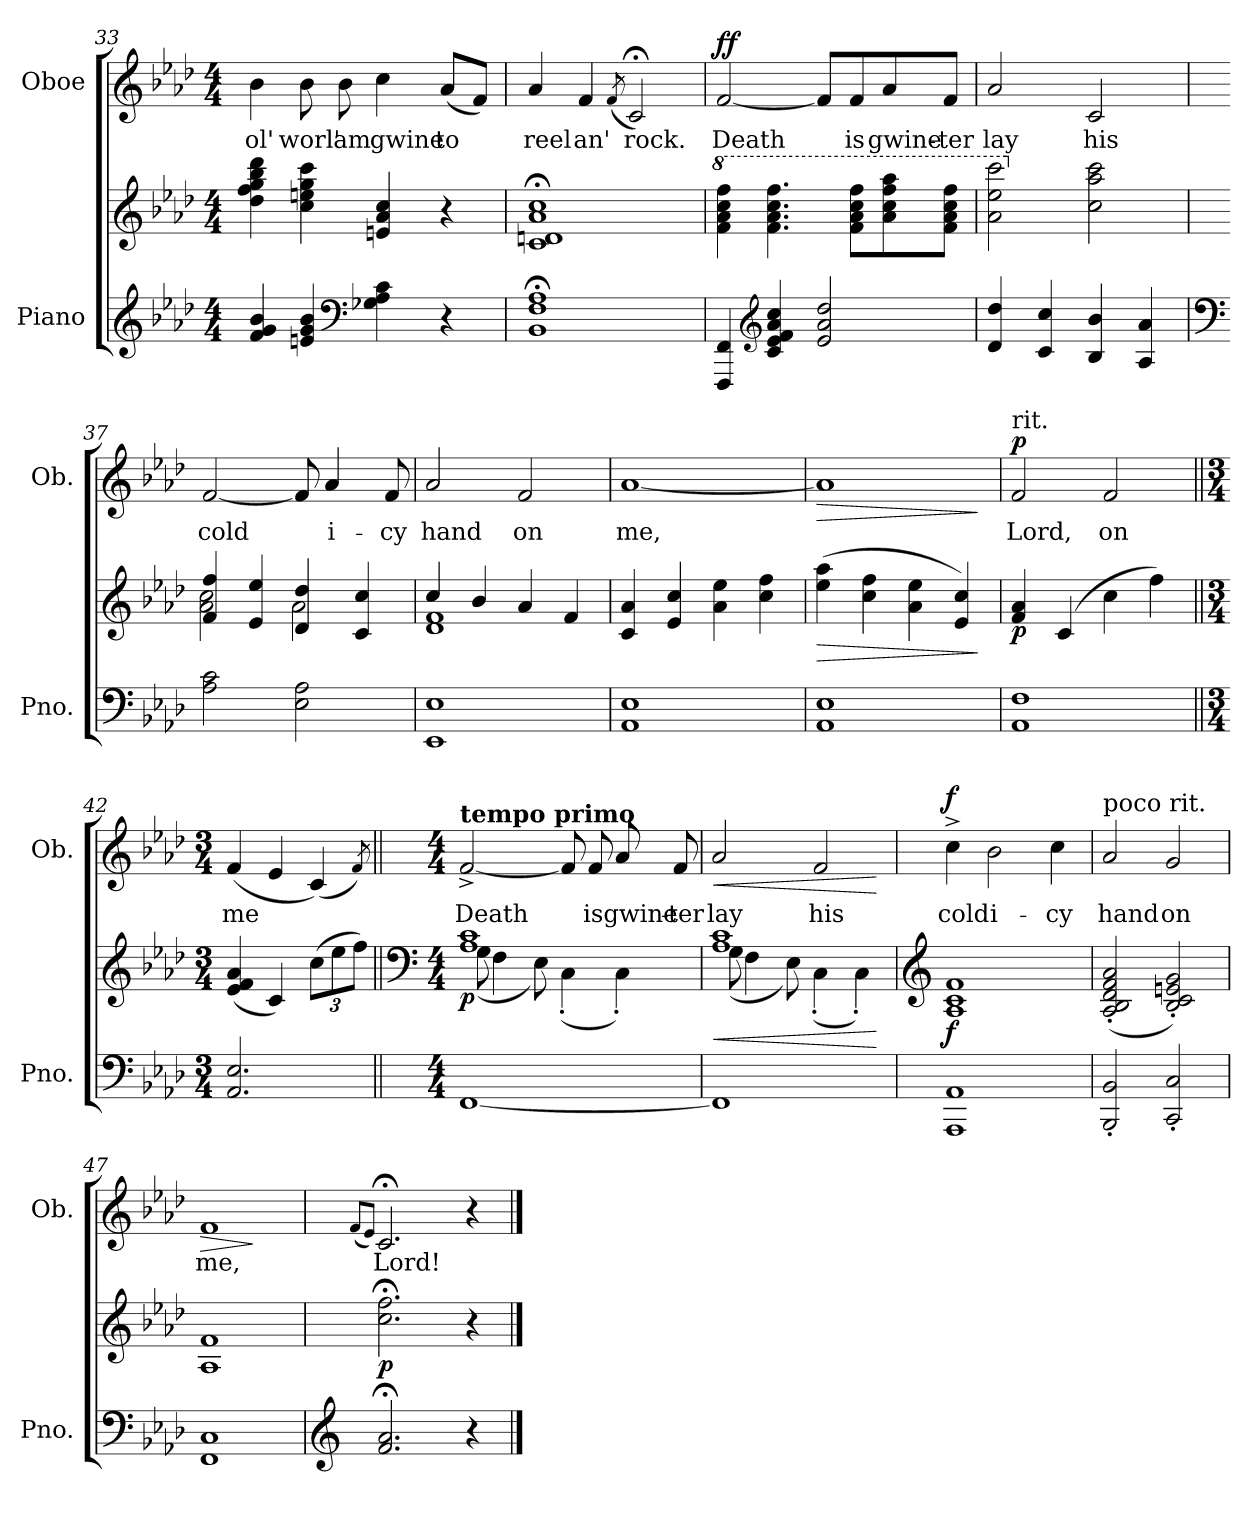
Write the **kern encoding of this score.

**kern	**kern	**dynam	**kern	**text	**dynam
*part2	*part2	*part2	*part1	*part1	*part1
*staff3	*staff2	*staff2/3	*staff1	*staff1	*staff1
*I"Piano	*	*	*I"Oboe	*	*
*I'Pno.	*	*	*I'Ob.	*	*
*clefG2	*clefG2	*	*clefG2	*	*
*k[b-e-a-d-]	*k[b-e-a-d-]	*	*k[b-e-a-d-]	*	*
*M4/4	*M4/4	*	*M4/4	*	*
=33	=33	=33	=33	=33	=33
!	!	!	!	!LO:LY:b	!
4f/ 4g/ 4b-/	4dd-\ 4ff\ 4gg\ 4bb-\ 4ddd-\	.	4b-\	ol'	.
!	!	!	!	!LO:LY:b	!
4en/ 4g/ 4b-/	4cc\ 4een\ 4gg\ 4ccc\	.	8b-\	worl'	.
!	!	!	!	!LO:LY:b	!
.	.	.	8b-\	am	.
*clefF4	*	*	*	*	*
!	!	!	!	!LO:LY:b	!
4G-X\ 4A-\ 4c\	4en/ 4a-/ 4cc/	.	4cc\	gwine	.
!	!	!	!	!LO:LY:b	!
4r	4r	.	(8a-/L	to	.
.	.	.	8f/J)	.	.
=34	=34	=34	=34	=34	=34
!	!	!	!	!LO:LY:b	!
1BB-;< 1F;< 1A-;<	1c;< 1dn;< 1a-;< 1cc;<	.	4a-/	reel	.
!	!	!	!	!LO:LY:b	!
.	.	.	4f/	an'	.
.	.	.	(8qf/	.	.
!	!	!	!	!LO:LY:b	!
.	.	.	2c;</)	rock.	.
!!LO:LB:g=z
=35	=35	=35	=35	=35	=35
*	*8va	*	*	*	*
!	!	!	!	!LO:LY:b	!LO:DY:a
4FFF/ 4FF/	4ff\ 4aa-\ 4ccc\ 4fff\	.	[2f/	Death	ff
*clefG2	*	*	*	*	*
4c/ 4e-/ 4f/ 4a-/ 4cc/	4.ff\ 4.aa-\ 4.ccc\ 4.fff\	.	.	.	.
2e-/ 2a-/ 2dd-/	.	.	8f/L]	.	.
!	!	!	!	!LO:LY:b	!
.	8ff\ 8aa-\ 8ccc\ 8fff\L	.	8f/	is	.
!	!	!	!	!LO:LY:b	!
.	8aa-\ 8ccc\ 8fff\ 8aaa-\	.	8a-/	gwine-	.
!	!	!	!	!LO:LY:b	!
.	8ff\ 8aa-\ 8ccc\ 8fff\J	.	8f/J	-ter	.
=36	=36	=36	=36	=36	=36
!	!	!	!	!LO:LY:b	!
4d-/ 4dd-/	2aa-\ 2eee-\ 2cccc\	.	2a-/	lay	.
4c/ 4cc/	.	.	.	.	.
*	*X8va	*	*	*	*
!	!	!	!	!LO:LY:b	!
4B-/ 4b-/	2cc\ 2aa-\ 2ccc\	.	2c/	his	.
4A-/ 4a-/	.	.	.	.	.
=37	=37	=37	=37	=37	=37
*clefF4	*	*	*	*	*
*	*^	*	*	*	*
!	!	!	!	!	!LO:LY:b	!
2A-\ 2c\	4f/ 4ff/	2a-\ 2cc\	.	[2f/	cold	.
.	4e-/ 4ee-/	.	.	.	.	.
2E-\ 2A-\	4d-/ 4dd-/	2a-\	.	8f/]	.	.
!	!	!	!	!	!LO:LY:b	!
.	.	.	.	4a-/	i-	.
.	4c/ 4cc/	.	.	.	.	.
!	!	!	!	!	!LO:LY:b	!
.	.	.	.	8f/	-cy	.
=38	=38	=38	=38	=38	=38	=38
!	!	!	!	!	!LO:LY:b	!
1EE- 1E-	4cc/	1d- 1f	.	2a-/	hand	.
.	4b-/	.	.	.	.	.
!	!	!	!	!	!LO:LY:b	!
.	4a-/	.	.	2f/	on	.
.	4f/	.	.	.	.	.
*	*v	*v	*	*	*	*
=39	=39	=39	=39	=39	=39
!	!	!	!	!LO:LY:b	!
1AA- 1E-	4c/ 4a-/	.	[1a-	me,	.
.	4e-/ 4cc/	.	.	.	.
.	4a-\ 4ee-\	.	.	.	.
.	4cc\ 4ff\	.	.	.	.
!!LO:PB:g=z
=40	=40	=40	=40	=40	=40
!	!	!LO:HP:b	!	!	!LO:HP:b
1AA- 1E-	(4ee-\ 4aa-\	>	1a-]	.	>
.	4cc\ 4ff\	.	.	.	.
.	4a-\ 4ee-\	.	.	.	.
.	4e-/ 4cc/)	.	.	.	.
.	.	]	.	.	]
=41	=41	=41	=41	=41	=41
!	!	!	!LO:TX:a:t=rit.	!	!
!	!	!LO:DY:b	!	!LO:LY:b	!LO:DY:a
1AA- 1F	4f/ 4a-/	p	2f/	Lord,	p
.	(4c/	.	.	.	.
!	!	!	!	!LO:LY:b	!
.	4cc\	.	2f/	on	.
.	4ff\)	.	.	.	.
=42||	=42||	=42||	=42||	=42||	=42||
*M3/4	*M3/4	*	*M3/4	*	*
!	!	!	!	!LO:LY:b	!
2.AA-/ 2.E-/	(4e-/ 4f/ 4a-/	.	(4f/	me	.
.	4c/)	.	4e-/	.	.
*	*Xbrackettup	*	*	*	*
.	(12cc\L	.	(4c/)	.	.
.	12ee-\	.	.	.	.
.	12ff\J)	.	.	.	.
.	.	.	8qf/)	.	.
=43||	=43||	=43||	=43||	=43||	=43||
*	*clefF4	*	*	*	*
*M4/4	*M4/4	*	*M4/4	*	*
*	*^	*	*	*	*
!	!	!	!	!LO:TX:a:B:t=tempo primo	!	!
!	!	!	!LO:DY:b	!	!LO:LY:b	!
[1FF	1A- 1c	(8G\	p	[2f^/	Death	.
.	.	4F\	.	.	.	.
.	.	8E-\)	.	.	.	.
.	.	(4C'\	.	8f/]	.	.
!	!	!	!	!	!LO:LY:b	!
.	.	.	.	8f/	is	.
!	!	!	!	!	!LO:LY:b	!
.	.	4C'\)	.	8a-/	gwine-	.
!	!	!	!	!	!LO:LY:b	!
.	.	.	.	8f/	-ter	.
!!LO:LB:g=z
=44	=44	=44	=44	=44	=44	=44
!	!	!	!LO:HP:b	!	!LO:LY:b	!LO:HP:b
1FF]	1A- 1c	(8G\	<	2a-/	lay	<
.	.	4F\	.	.	.	.
.	.	8E-\)	.	.	.	.
!	!	!	!	!	!LO:LY:b	!
.	.	(4C'\	.	2f/	his	.
.	.	4C'\)	.	.	.	.
*	*v	*v	*	*	*	*
.	.	[	.	.	[
=45	=45	=45	=45	=45	=45
*	*clefG2	*	*	*	*
!	!	!LO:DY:b	!	!LO:LY:b	!LO:DY:a
1AAA- 1AA-	1A- 1c 1f	f	4cc^\	cold	f
!	!	!	!	!LO:LY:b	!
.	.	.	2b-\	i-	.
!	!	!	!	!LO:LY:b	!
.	.	.	4cc\	-cy	.
=46	=46	=46	=46	=46	=46
!	!	!	!LO:TX:a:t=poco rit.	!	!
!	!	!	!	!LO:LY:b	!
2BBB-/' 2BB-/'	(2A-/' 2B-/' 2d-/' 2f/' 2a-/'	.	2a-/	hand	.
!	!	!	!	!LO:LY:b	!
2CC/' 2C/'	2B-/' 2c/' 2en/' 2g/')	.	2g/	on	.
=47	=47	=47	=47	=47	=47
!	!	!	!	!LO:LY:b	!LO:HP:b
1FF 1C	1A- 1f	.	1f	me,	>
.	.	.	.	.	]
=48	=48	=48	=48	=48	=48
*clefG2	*	*	*	*	*
.	.	.	(8qf/L	.	.
.	.	.	8qe-/J)	.	.
!	!	!LO:DY:b	!	!LO:LY:b	!
2.f/;< 2.a-/;<	2.cc\;< 2.ff\;<	p	2.c;</	Lord!	.
4r	4r	.	4r	.	.
==	==	==	==	==	==
*-	*-	*-	*-	*-	*-
